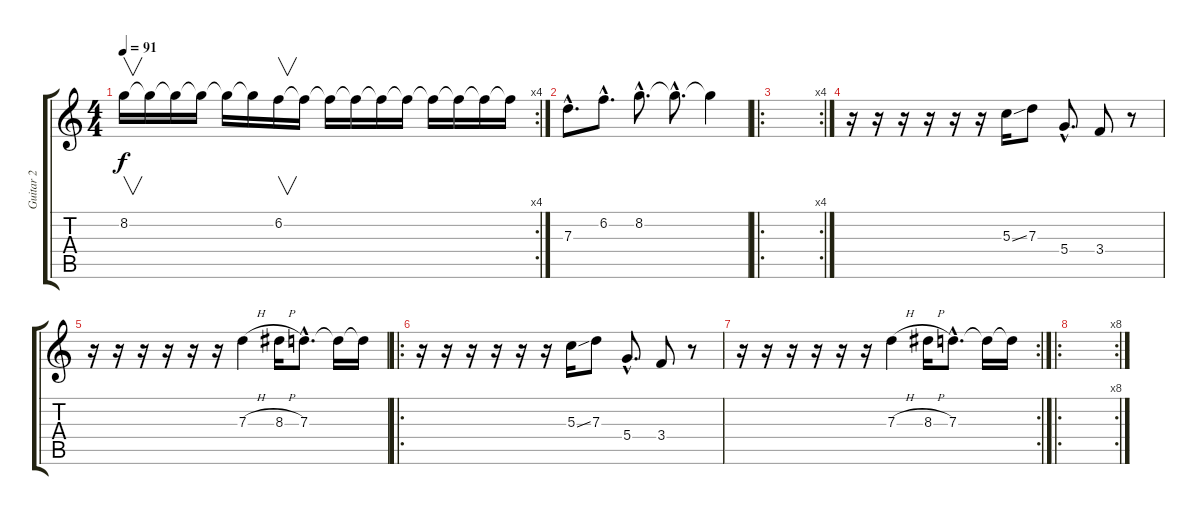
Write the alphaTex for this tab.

\track ("Guitar 2" "Guitar 2") {instrument distortionguitar}
\staff {score tabs}
\tuning (E4 B3 G3 D3 A2 D2) {hide}
\rc 4
\ts (4 4)
\tempo 91
\clef g2
\ks c
8.2.16{v dy f} 8.2{t}.16 8.2{t}.16 8.2{t}.16 8.2{t}.16 8.2{t}.16 6.2.16{v} 6.2{t}.16 6.2{t}.16 6.2{t}.16 6.2{t}.16 6.2{t}.16 6.2{t}.16 6.2{t}.16 6.2{t}.16 6.2{t}.16 |
7.3{hac}.8{d} 6.2{hac}.8{d} 8.2{hac}.8{d} 8.2{hac t}.8{d} 8.2{t}.4 |
\ro
\rc 4
|
r.16 r.16 r.16 r.16 r.16 r.16 5.3{ss}.16 7.3.8 5.4{hac}.8{d} 3.4.8 r.8 |
r.16 r.16 r.16 r.16 r.16 r.16 7.3{h}.4 8.3{h}.16 7.3{hac}.8{d} 7.3{t}.16 7.3{t}.16 |
\ro
r.16 r.16 r.16 r.16 r.16 r.16 5.3{ss}.16 7.3.8 5.4{hac}.8{d} 3.4.8 r.8 |
\rc 2
r.16 r.16 r.16 r.16 r.16 r.16 7.3{h}.4 8.3{h}.16 7.3{hac}.8{d} 7.3{t}.16 7.3{t}.16 |
\ro
\rc 8
